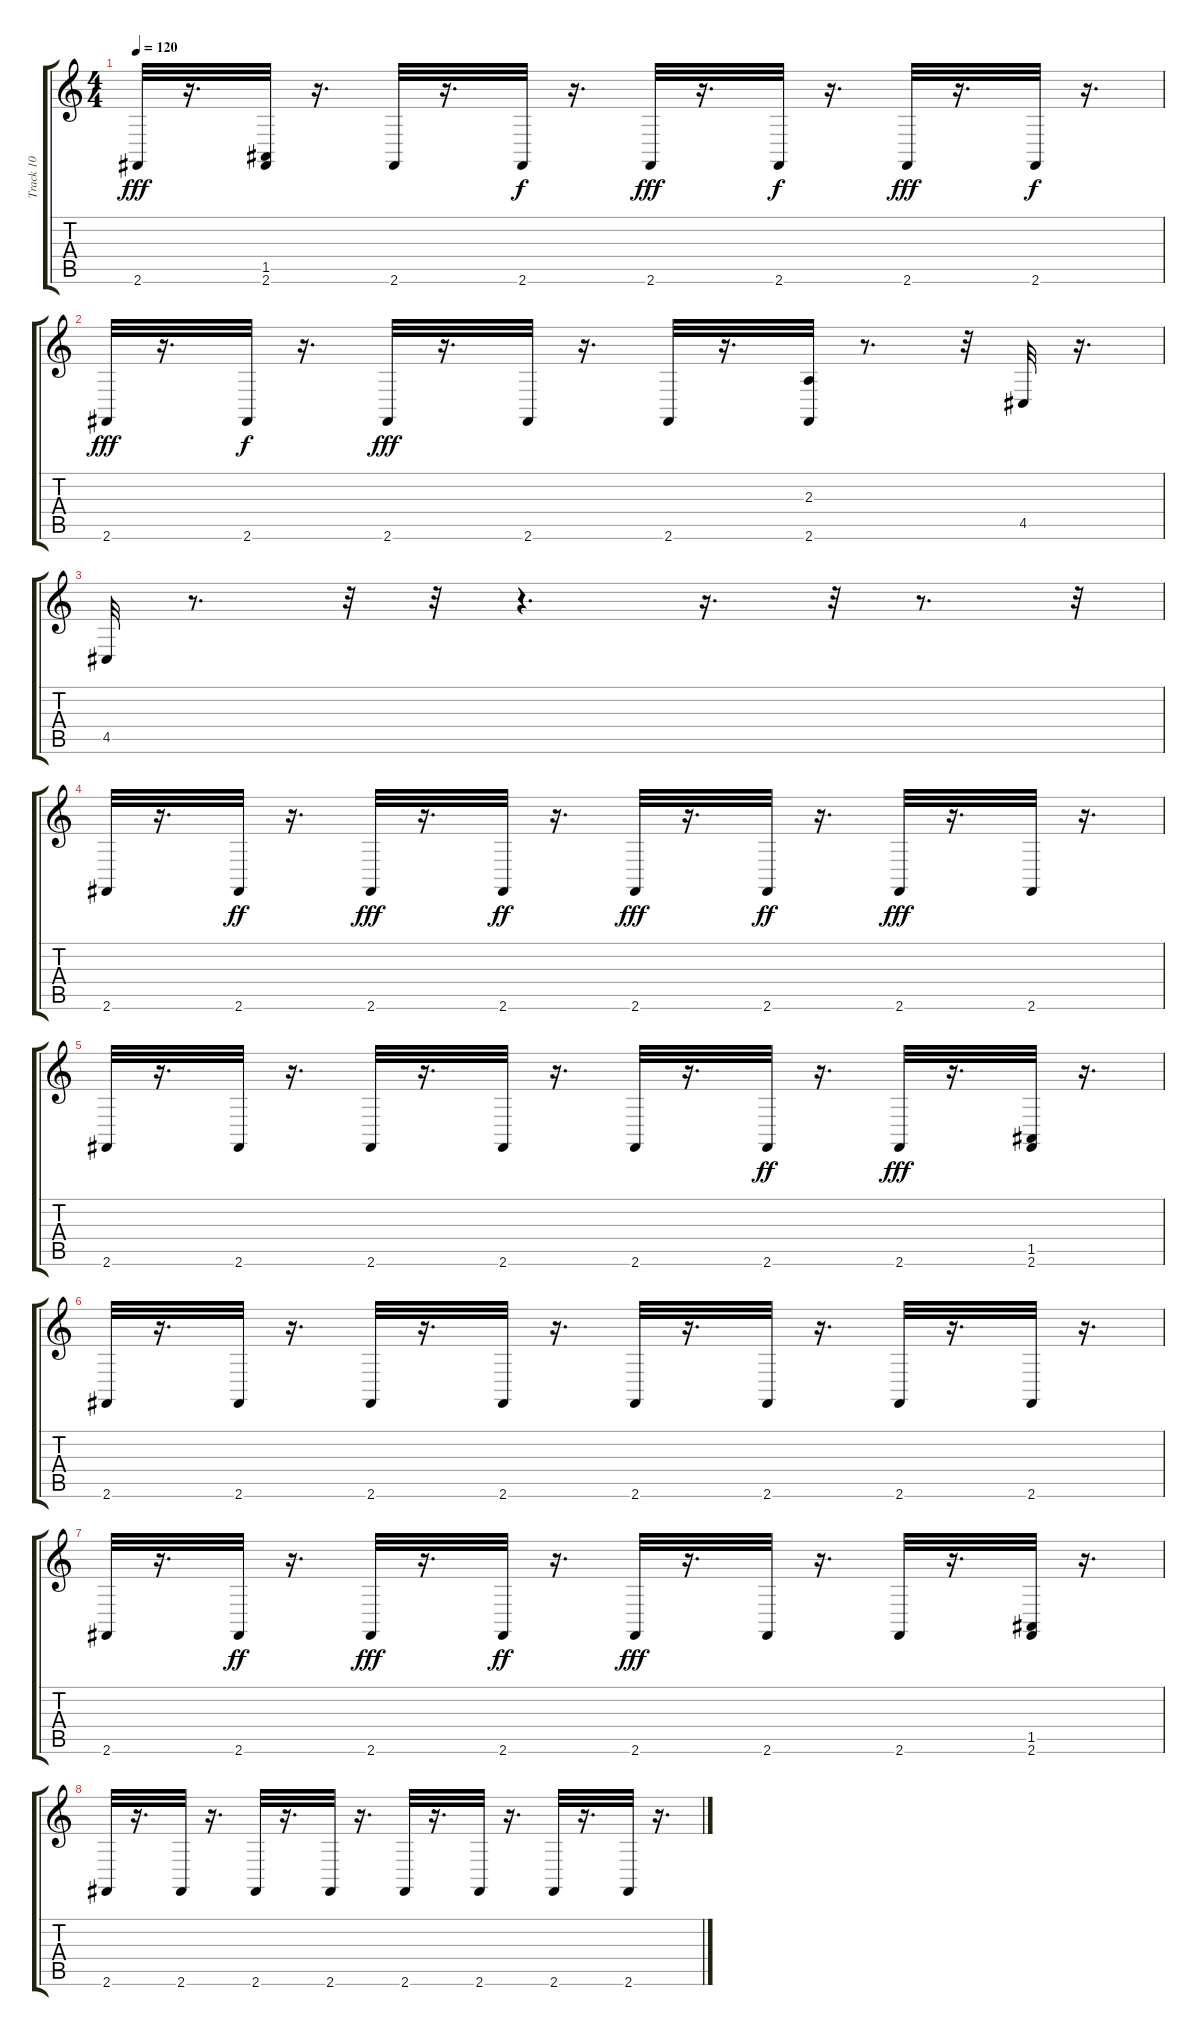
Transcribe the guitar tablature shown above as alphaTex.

\track ("Track 10" "Track 10") {instrument electricpiano1}
\staff {score tabs}
\tuning (E4 B3 G3 D3 A2 E2) {hide}
\ts (4 4)
\tempo 120
\clef g2
\ks c
2.6.32{dy fff} r.16{d} (1.5 2.6).32 r.16{d} 2.6.32 r.16{d} 2.6.32{dy f} r.16{d} 2.6.32{dy fff} r.16{d} 2.6.32{dy f} r.16{d} 2.6.32{dy fff} r.16{d} 2.6.32{dy f} r.16{d} |
2.6.32{dy fff} r.16{d} 2.6.32{dy f} r.16{d} 2.6.32{dy fff} r.16{d} 2.6.32 r.16{d} 2.6.32 r.16{d} (2.3 2.6).32 r.8{d} r.32 4.5.32 r.16{d} |
4.5.32 r.8{d} r.32 r.32 r.4{d} r.16{d} r.32 r.8{d} r.32 |
2.6.32 r.16{d} 2.6.32{dy ff} r.16{d} 2.6.32{dy fff} r.16{d} 2.6.32{dy ff} r.16{d} 2.6.32{dy fff} r.16{d} 2.6.32{dy ff} r.16{d} 2.6.32{dy fff} r.16{d} 2.6.32 r.16{d} |
2.6.32 r.16{d} 2.6.32 r.16{d} 2.6.32 r.16{d} 2.6.32 r.16{d} 2.6.32 r.16{d} 2.6.32{dy ff} r.16{d} 2.6.32{dy fff} r.16{d} (1.5 2.6).32 r.16{d} |
2.6.32 r.16{d} 2.6.32 r.16{d} 2.6.32 r.16{d} 2.6.32 r.16{d} 2.6.32 r.16{d} 2.6.32 r.16{d} 2.6.32 r.16{d} 2.6.32 r.16{d} |
2.6.32 r.16{d} 2.6.32{dy ff} r.16{d} 2.6.32{dy fff} r.16{d} 2.6.32{dy ff} r.16{d} 2.6.32{dy fff} r.16{d} 2.6.32 r.16{d} 2.6.32 r.16{d} (1.5 2.6).32 r.16{d} |
2.6.32 r.16{d} 2.6.32 r.16{d} 2.6.32 r.16{d} 2.6.32 r.16{d} 2.6.32 r.16{d} 2.6.32 r.16{d} 2.6.32 r.16{d} 2.6.32 r.16{d}
